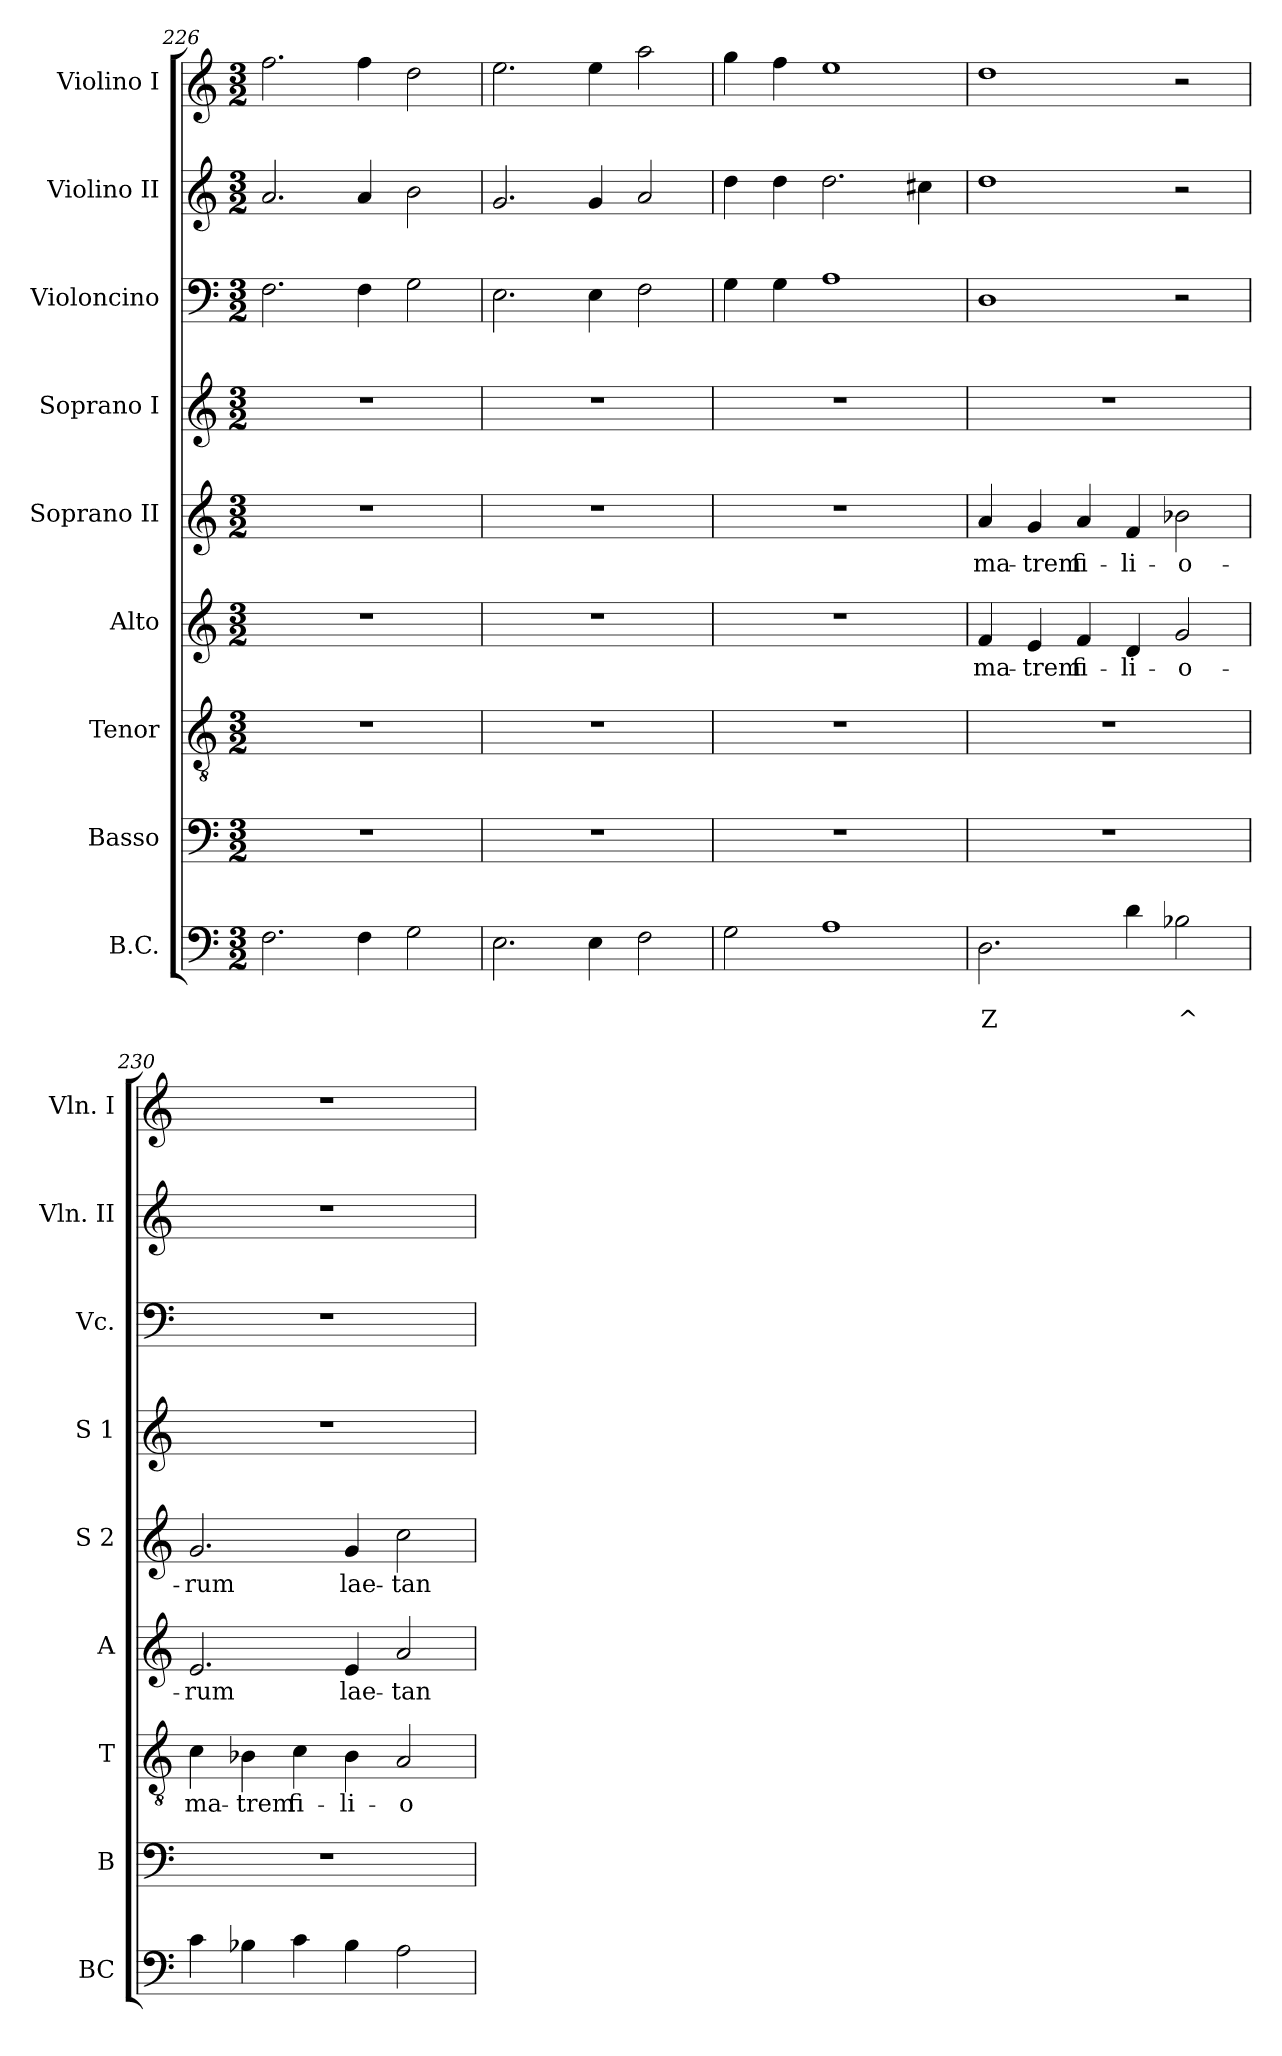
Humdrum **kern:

**kern	**text	**text	**kern	**kern	**text	**kern	**text	**kern	**text	**kern	**kern	**kern	**kern
*part9	*part9	*part9	*part8	*part7	*part7	*part6	*part6	*part5	*part5	*part4	*part3	*part2	*part1
*staff9	*staff9	*staff9	*staff8	*staff7	*staff7	*staff6	*staff6	*staff5	*staff5	*staff4	*staff3	*staff2	*staff1
*I"B.C.	*	*	*I"Basso	*I"Tenor	*	*I"Alto	*	*I"Soprano II	*	*I"Soprano I	*I"Violoncino	*I"Violino II	*I"Violino I
*I'BC	*	*	*I'B	*I'T	*	*I'A	*	*I'S 2	*	*I'S 1	*I'Vc.	*I'Vln. II	*I'Vln. I
*clefF4	*	*	*clefF4	*clefGv2	*	*clefG2	*	*clefG2	*	*clefG2	*clefF4	*clefG2	*clefG2
*k[]	*	*	*k[]	*k[]	*	*k[]	*	*k[]	*	*k[]	*k[]	*k[]	*k[]
*C:	*	*	*C:	*C:	*	*C:	*	*C:	*	*C:	*C:	*C:	*C:
*M3/2	*	*	*M3/2	*M3/2	*	*M3/2	*	*M3/2	*	*M3/2	*M3/2	*M3/2	*M3/2
=226	=226	=226	=226	=226	=226	=226	=226	=226	=226	=226	=226	=226	=226
2.F\	.	.	1.r	1.r	.	1.r	.	1.r	.	1.r	2.F\	2.a/	2.ff\
4F\	.	.	.	.	.	.	.	.	.	.	4F\	4a/	4ff\
2G\	.	.	.	.	.	.	.	.	.	.	2G\	2b\	2dd\
=227	=227	=227	=227	=227	=227	=227	=227	=227	=227	=227	=227	=227	=227
2.E\	.	.	1.r	1.r	.	1.r	.	1.r	.	1.r	2.E\	2.g/	2.ee\
4E\	.	.	.	.	.	.	.	.	.	.	4E\	4g/	4ee\
2F\	.	.	.	.	.	.	.	.	.	.	2F\	2a/	2aa\
=228	=228	=228	=228	=228	=228	=228	=228	=228	=228	=228	=228	=228	=228
2G\	.	.	1.r	1.r	.	1.r	.	1.r	.	1.r	4G\	4dd\	4gg\
.	.	.	.	.	.	.	.	.	.	.	4G\	4dd\	4ff\
1A	.	.	.	.	.	.	.	.	.	.	1A	2.dd\	1ee
.	.	.	.	.	.	.	.	.	.	.	.	4cc#X\	.
=229	=229	=229	=229	=229	=229	=229	=229	=229	=229	=229	=229	=229	=229
!	!	!LO:LY:b	!	!	!	!	!LO:LY:b	!	!LO:LY:b	!	!	!	!
2.D\	.	Z	1.r	1.r	.	4f/	ma-	4a/	ma-	1.r	1D	1dd	1dd
!	!	!	!	!	!	!	!LO:LY:b	!	!LO:LY:b	!	!	!	!
.	.	.	.	.	.	4e/	-trem	4g/	-trem	.	.	.	.
!	!	!	!	!	!	!	!LO:LY:b	!	!LO:LY:b	!	!	!	!
.	.	.	.	.	.	4f/	fi-	4a/	fi-	.	.	.	.
!	!	!	!	!	!	!	!LO:LY:b	!	!LO:LY:b	!	!	!	!
4d\	.	.	.	.	.	4d/	-li-	4f/	-li-	.	.	.	.
!	!	!LO:LY:b	!	!	!	!	!LO:LY:b	!	!LO:LY:b	!	!	!	!
2B-X\	.	^	.	.	.	2g/	-o-	2b-X\	-o-	.	2r	2r	2r
=230	=230	=230	=230	=230	=230	=230	=230	=230	=230	=230	=230	=230	=230
!	!	!	!	!	!LO:LY:b	!	!LO:LY:b	!	!LO:LY:b	!	!	!	!
4c\	.	.	1.r	4c\	ma-	2.e/	-rum	2.g/	-rum	1.r	1.r	1.r	1.r
!	!	!	!	!	!LO:LY:b	!	!	!	!	!	!	!	!
4B-X\	.	.	.	4B-X\	-trem	.	.	.	.	.	.	.	.
!	!	!	!	!	!LO:LY:b	!	!	!	!	!	!	!	!
4c\	.	.	.	4c\	fi-	.	.	.	.	.	.	.	.
!	!	!	!	!	!LO:LY:b	!	!LO:LY:b	!	!LO:LY:b	!	!	!	!
4B-\	.	.	.	4B-\	-li-	4e/	lae-	4g/	lae-	.	.	.	.
!	!	!	!	!	!LO:LY:b	!	!LO:LY:b	!	!LO:LY:b	!	!	!	!
2A\	.	.	.	2A/	-o-	2a/	-tan-	2cc\	-tan-	.	.	.	.
=	=	=	=	=	=	=	=	=	=	=	=	=	=
*-	*-	*-	*-	*-	*-	*-	*-	*-	*-	*-	*-	*-	*-
